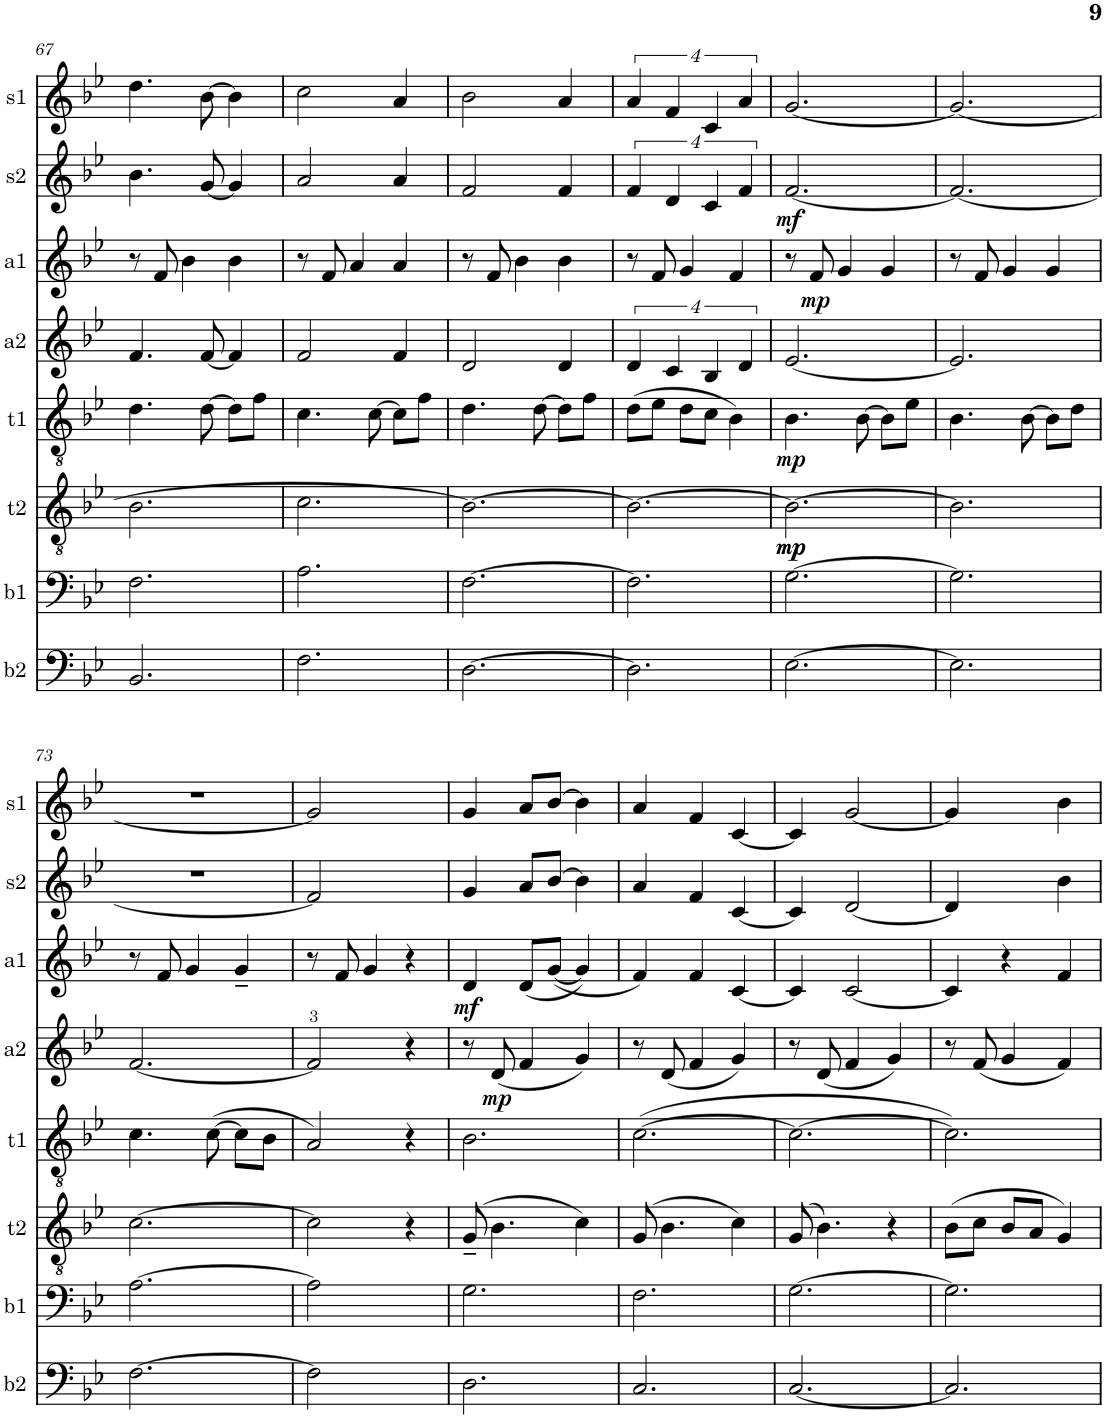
**kern	**kern	**kern	**dynam	**kern	**dynam	**kern	**dynam	**kern	**dynam	**kern	**dynam	**kern
*part8	*part7	*part6	*part6	*part5	*part5	*part4	*part4	*part3	*part3	*part2	*part2	*part1
*staff8	*staff7	*staff6	*staff6	*staff5	*staff5	*staff4	*staff4	*staff3	*staff3	*staff2	*staff2	*staff1
*I"b2	*I"b1	*I"t2	*	*I"t1	*	*I"a2	*	*I"a1	*	*I"s2	*	*I"s1
*I'b2	*I'b1	*I't2	*	*I't1	*	*I'a2	*	*I'a1	*	*I's2	*	*I's1
!!LO:PB:g=z
*clefF4	*clefF4	*clefGv2	*	*clefGv2	*	*clefG2	*	*clefG2	*	*clefG2	*	*clefG2
*k[b-e-]	*k[b-e-]	*k[b-e-]	*	*k[b-e-]	*	*k[b-e-]	*	*k[b-e-]	*	*k[b-e-]	*	*k[b-e-]
*M3/4	*M3/4	*M3/4	*	*M3/4	*	*M3/4	*	*M3/4	*	*M3/4	*	*M3/4
=67	=67	=67	=67	=67	=67	=67	=67	=67	=67	=67	=67	=67
2.BB-/	2.F\	2.B-\	.	4.d\	.	4.f/	.	8r	.	4.b-\	.	4.dd\
.	.	.	.	.	.	.	.	8f/	.	.	.	.
.	.	.	.	.	.	.	.	4b-\	.	.	.	.
.	.	.	.	[8d\	.	[8f/	.	.	.	[8g/	.	[8b-\
.	.	.	.	8d\L]	.	4f/]	.	4b-\	.	4g/]	.	4b-\]
.	.	.	.	8f\J	.	.	.	.	.	.	.	.
=68	=68	=68	=68	=68	=68	=68	=68	=68	=68	=68	=68	=68
2.F\	2.A\	2.c\	.	4.c\	.	2f/	.	8r	.	2a/	.	2cc\
.	.	.	.	.	.	.	.	8f/	.	.	.	.
.	.	.	.	.	.	.	.	4a/	.	.	.	.
.	.	.	.	[8c\	.	.	.	.	.	.	.	.
.	.	.	.	8c\L]	.	4f/	.	4a/	.	4a/	.	4a/
.	.	.	.	8f\J	.	.	.	.	.	.	.	.
=69	=69	=69	=69	=69	=69	=69	=69	=69	=69	=69	=69	=69
[2.D\	[2.F\	2.B-\_	.	4.d\	.	2d/	.	8r	.	2f/	.	2b-\
.	.	.	.	.	.	.	.	8f/	.	.	.	.
.	.	.	.	.	.	.	.	4b-\	.	.	.	.
.	.	.	.	[8d\	.	.	.	.	.	.	.	.
.	.	.	.	8d\L]	.	4d/	.	4b-\	.	4f/	.	4a/
.	.	.	.	8f\J	.	.	.	.	.	.	.	.
=70	=70	=70	=70	=70	=70	=70	=70	=70	=70	=70	=70	=70
2.D\]	2.F\]	2.B-\_	.	(8d\L	.	16%3d/	.	8r	.	16%3f/	.	16%3a/
.	.	.	.	8e-\J	.	.	.	8f/	.	.	.	.
.	.	.	.	.	.	16%3c/	.	.	.	16%3d/	.	16%3f/
.	.	.	.	8d\L	.	.	.	4g/	.	.	.	.
.	.	.	.	8c\J	.	16%3B-/	.	.	.	16%3c/	.	16%3c/
.	.	.	.	4B-\)	.	.	.	4f/	.	.	.	.
.	.	.	.	.	.	16%3d/	.	.	.	16%3f/	.	16%3a/
=71	=71	=71	=71	=71	=71	=71	=71	=71	=71	=71	=71	=71
!	!	!	!LO:DY:b	!	!	!	!	!	!	!	!	!
!	!	!	!LO:DY:n=1:b	!	!LO:DY:b	!	!	!	!	!	!LO:DY:b	!
[2.E-\	[2.G\	2.B-\_	mp mp	4.B-\	mp	[2.e-/	.	8r	.	[2.f/	mf	[2.g/
!	!	!	!	!	!	!	!	!	!LO:DY:b	!	!	!
.	.	.	.	.	.	.	.	8f/	mp	.	.	.
.	.	.	.	.	.	.	.	4g/	.	.	.	.
.	.	.	.	[8B-\	.	.	.	.	.	.	.	.
.	.	.	.	8B-\L]	.	.	.	4g/	.	.	.	.
.	.	.	.	8e-\J	.	.	.	.	.	.	.	.
=72	=72	=72	=72	=72	=72	=72	=72	=72	=72	=72	=72	=72
2.E-\]	2.G\]	2.B-\]	.	4.B-\	.	2.e-/]	.	8r	.	2.f/_	.	2.g/_
.	.	.	.	.	.	.	.	8f/	.	.	.	.
.	.	.	.	.	.	.	.	4g/	.	.	.	.
.	.	.	.	[8B-\	.	.	.	.	.	.	.	.
.	.	.	.	8B-\L]	.	.	.	4g/	.	.	.	.
.	.	.	.	8d\J	.	.	.	.	.	.	.	.
!!LO:LB:g=z
=73	=73	=73	=73	=73	=73	=73	=73	=73	=73	=73	=73	=73
[2.F\	[2.A\	[2.c\	.	4.c\	.	[2.f/	.	8r	.	2.r	.	2.r
.	.	.	.	.	.	.	.	8f/	.	.	.	.
.	.	.	.	.	.	.	.	4g/	.	.	.	.
.	.	.	.	([8c\	.	.	.	.	.	.	.	.
.	.	.	.	8c\L]	.	.	.	4g~/	.	.	.	.
.	.	.	.	8B-\J	.	.	.	.	.	.	.	.
=74	=74	=74	=74	=74	=74	=74	=74	=74	=74	=74	=74	=74
2F\]	2A\]	2c\]	.	2A/)	.	2f/]	.	8r	.	2f/]	.	2g/]
.	.	.	.	.	.	.	.	8f/	.	.	.	.
.	.	.	.	.	.	.	.	4g/	.	.	.	.
4ryy	4ryy	4r	.	4r	.	4r	.	4r	.	4ryy	.	4ryy
=75	=75	=75	=75	=75	=75	=75	=75	=75	=75	=75	=75	=75
!	!	!	!	!	!	!	!	!	!LO:DY:b	!	!	!
2.D\	2.G\	(8G~/	.	2.B-\	.	8r	.	4d/	mf	4g/	.	4g/
!	!	!	!	!	!	!	!LO:DY:b	!	!	!	!	!
.	.	4.B-\	.	.	.	(8d/	mp	.	.	.	.	.
.	.	.	.	.	.	4f/	.	(8d/L	.	8a/L	.	8a/L
.	.	.	.	.	.	.	.	([8g/J	.	[8b-/J	.	[8b-/J
.	.	4c\)	.	.	.	4g/)	.	4g/])	.	4b-\]	.	4b-\]
=76	=76	=76	=76	=76	=76	=76	=76	=76	=76	=76	=76	=76
2.C/	2.F\	(8G/	.	([2.c\	.	8r	.	4f/)	.	4a/	.	4a/
.	.	4.B-\	.	.	.	(8d/	.	.	.	.	.	.
.	.	.	.	.	.	4f/	.	4f/	.	4f/	.	4f/
.	.	4c\)	.	.	.	4g/)	.	[4c/	.	[4c/	.	[4c/
=77	=77	=77	=77	=77	=77	=77	=77	=77	=77	=77	=77	=77
[2.C/	[2.G\	(8G/	.	2.c\_	.	8r	.	4c/]	.	4c/]	.	4c/]
.	.	4.B-\)	.	.	.	(8d/	.	.	.	.	.	.
.	.	.	.	.	.	4f/	.	[2c/	.	[2d/	.	[2g/
.	.	4r	.	.	.	4g/)	.	.	.	.	.	.
=78	=78	=78	=78	=78	=78	=78	=78	=78	=78	=78	=78	=78
2.C/]	2.G\]	(8B-\L	.	2.c\])	.	8r	.	4c/]	.	4d/]	.	4g/]
.	.	8c\J	.	.	.	(8f/	.	.	.	.	.	.
.	.	8B-/L	.	.	.	4g/	.	4r	.	4ryy	.	4ryy
.	.	8A/J	.	.	.	.	.	.	.	.	.	.
.	.	4G/)	.	.	.	4f/)	.	4f/	.	4b-\	.	4b-\
=	=	=	=	=	=	=	=	=	=	=	=	=
*-	*-	*-	*-	*-	*-	*-	*-	*-	*-	*-	*-	*-
